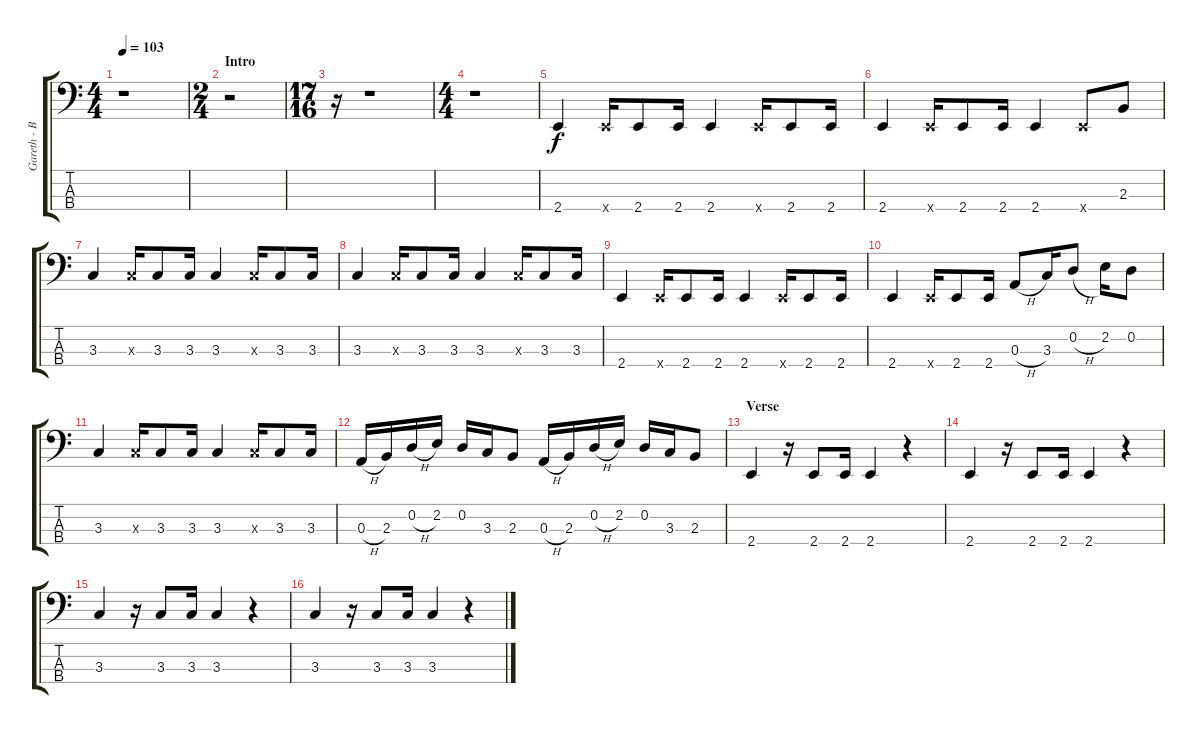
\track ("Gareth - Bass" "Gareth - B") {instrument electricbassfinger}
\staff {score tabs}
\tuning (G2 D2 A1 D1) {hide}
\ts (4 4)
\tempo 103
\clef f4
\ks c
r.1{dy f instrument electricbassfinger} |
\ts (2 4)
\section ("" "Intro")
r.2 |
\ts (17 16)
r.16 r.1 |
\ts (4 4)
r.1 |
2.4.4 2.4{x}.16 2.4.8 2.4.16 2.4.4 2.4{x}.16 2.4.8 2.4.16 |
2.4.4 2.4{x}.16 2.4.8 2.4.16 2.4.4 2.4{x}.8 2.3.8 |
3.3.4 3.3{x}.16 3.3.8 3.3.16 3.3.4 3.3{x}.16 3.3.8 3.3.16 |
3.3.4 3.3{x}.16 3.3.8 3.3.16 3.3.4 3.3{x}.16 3.3.8 3.3.16 |
2.4.4 2.4{x}.16 2.4.8 2.4.16 2.4.4 2.4{x}.16 2.4.8 2.4.16 |
2.4.4 2.4{x}.16 2.4.8 2.4.16 0.3{h}.8 3.3.16 0.2{h}.8 2.2.16 0.2.8 |
3.3.4 3.3{x}.16 3.3.8 3.3.16 3.3.4 3.3{x}.16 3.3.8 3.3.16 |
0.3{h}.16 2.3.16 0.2{h}.16 2.2.16 0.2.16 3.3.16 2.3.8 0.3{h}.16 2.3.16 0.2{h}.16 2.2.16 0.2.16 3.3.16 2.3.8 |
\section ("" "Verse")
2.4.4 r.16 2.4.8 2.4.16 2.4.4 r.4 |
2.4.4 r.16 2.4.8 2.4.16 2.4.4 r.4 |
3.3.4 r.16 3.3.8 3.3.16 3.3.4 r.4 |
3.3.4 r.16 3.3.8 3.3.16 3.3.4 r.4
